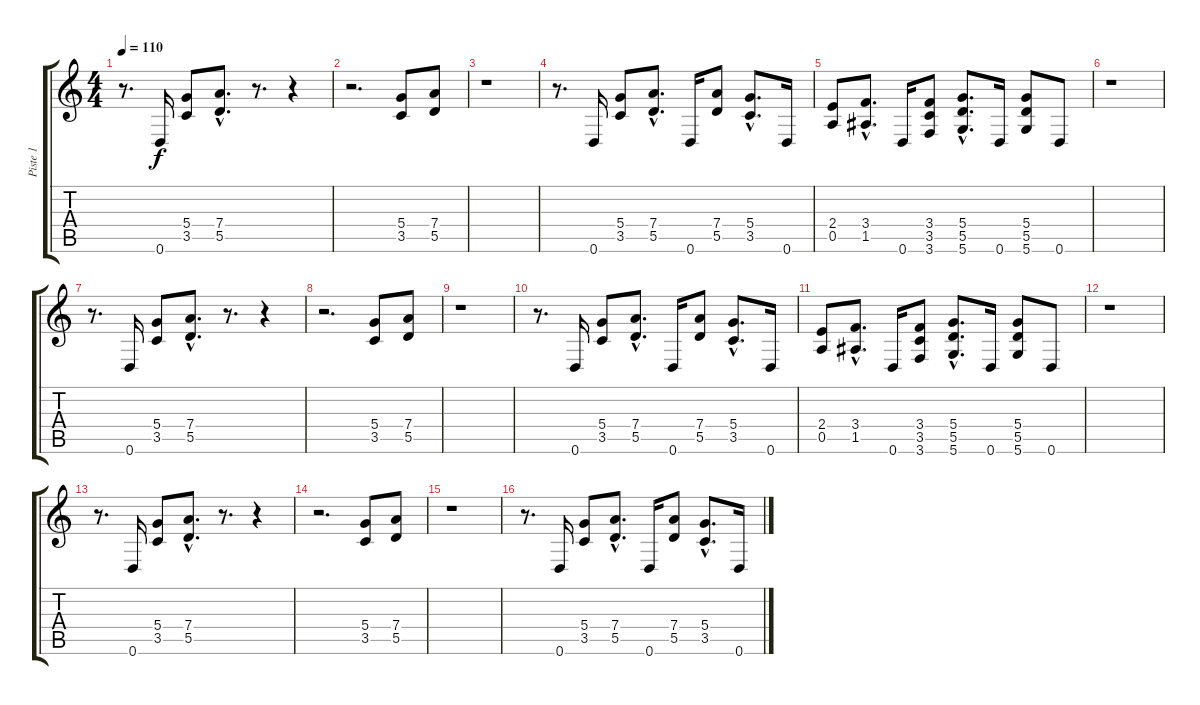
\track ("Piste 1" "Piste 1") {instrument distortionguitar}
\staff {score tabs}
\tuning (E4 B3 G3 D3 A2 D2) {hide}
\ts (4 4)
\tempo 110
\clef g2
\ks c
r.8{d dy f} 0.6.16 (5.4 3.5).8 (7.4{hac} 5.5{hac}).8{d} r.8{d} r.4 |
r.2{d} (5.4 3.5).8 (7.4 5.5).8 |
r.1 |
r.8{d} 0.6.16 (5.4 3.5).8 (7.4{hac} 5.5{hac}).8{d} 0.6.16 (7.4 5.5).8 (5.4{hac} 3.5{hac}).8{d} 0.6.16 |
(2.4 0.5).8 (3.4{hac} 1.5{hac}).8{d} 0.6.16 (3.4 3.5 3.6).8 (5.4{hac} 5.5{hac} 5.6{hac}).8{d} 0.6.16 (5.4 5.5 5.6).8 0.6.8 |
r.1 |
r.8{d} 0.6.16 (5.4 3.5).8 (7.4{hac} 5.5{hac}).8{d} r.8{d} r.4 |
r.2{d} (5.4 3.5).8 (7.4 5.5).8 |
r.1 |
r.8{d} 0.6.16 (5.4 3.5).8 (7.4{hac} 5.5{hac}).8{d} 0.6.16 (7.4 5.5).8 (5.4{hac} 3.5{hac}).8{d} 0.6.16 |
(2.4 0.5).8 (3.4{hac} 1.5{hac}).8{d} 0.6.16 (3.4 3.5 3.6).8 (5.4{hac} 5.5{hac} 5.6{hac}).8{d} 0.6.16 (5.4 5.5 5.6).8 0.6.8 |
r.1 |
r.8{d} 0.6.16 (5.4 3.5).8 (7.4{hac} 5.5{hac}).8{d} r.8{d} r.4 |
r.2{d} (5.4 3.5).8 (7.4 5.5).8 |
r.1 |
r.8{d} 0.6.16 (5.4 3.5).8 (7.4{hac} 5.5{hac}).8{d} 0.6.16 (7.4 5.5).8 (5.4{hac} 3.5{hac}).8{d} 0.6.16
